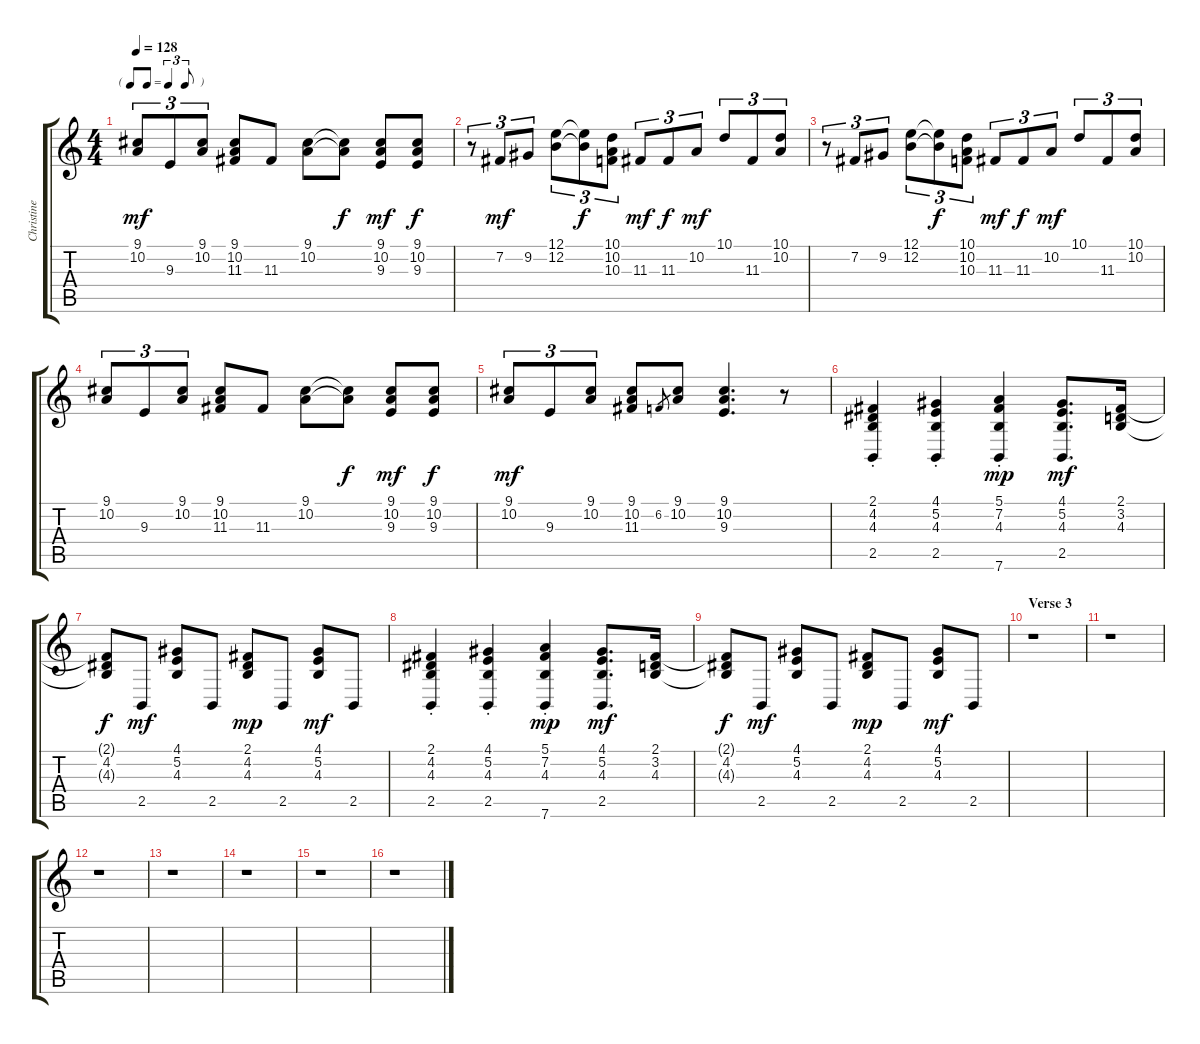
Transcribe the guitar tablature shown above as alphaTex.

\track ("Christine McVie - Tack Piano" "Christine ") {instrument honkytonkpiano}
\staff {score tabs}
\tuning (E4 B3 G3 D3 A2 E2) {hide}
\ts (4 4)
\tf triplet8th
\tempo 128
\clef g2
\ks c
(9.1 10.2).8{tu (3 2) dy mf} 9.3.8{tu (3 2)} (9.1 10.2).8{tu (3 2)} (9.1 10.2 11.3).8 11.3.8 (9.1 10.2).8 (9.1{t} 10.2{t}).8{dy f} (9.1 10.2 9.3).8{dy mf} (9.1 10.2 9.3).8{dy f} |
r.8{tu (3 2)} 7.2.8{tu (3 2) dy mf} 9.2.8{tu (3 2)} (12.1 12.2).8{tu (3 2)} (12.1{t} 12.2{t}).8{tu (3 2) dy f} (10.1 10.2 10.3).8{tu (3 2)} 11.3.8{tu (3 2) dy mf} 11.3.8{tu (3 2) dy f} 10.2.8{tu (3 2) dy mf} 10.1.8{tu (3 2)} 11.3.8{tu (3 2)} (10.1 10.2).8{tu (3 2)} |
r.8{tu (3 2)} 7.2.8{tu (3 2)} 9.2.8{tu (3 2)} (12.1 12.2).8{tu (3 2)} (12.1{t} 12.2{t}).8{tu (3 2) dy f} (10.1 10.2 10.3).8{tu (3 2)} 11.3.8{tu (3 2) dy mf} 11.3.8{tu (3 2) dy f} 10.2.8{tu (3 2) dy mf} 10.1.8{tu (3 2)} 11.3.8{tu (3 2)} (10.1 10.2).8{tu (3 2)} |
(9.1 10.2).8{tu (3 2)} 9.3.8{tu (3 2)} (9.1 10.2).8{tu (3 2)} (9.1 10.2 11.3).8 11.3.8 (9.1 10.2).8 (9.1{t} 10.2{t}).8{dy f} (9.1 10.2 9.3).8{dy mf} (9.1 10.2 9.3).8{dy f} |
(9.1 10.2).8{tu (3 2) dy mf} 9.3.8{tu (3 2)} (9.1 10.2).8{tu (3 2)} (9.1 10.2 11.3).8 6.2.8{gr} (9.1 10.2).8 (9.1 10.2 9.3).4{d} r.8 |
(2.1{st} 4.2{st} 4.3{st} 2.5{st}).4 (4.1{st} 5.2{st} 4.3{st} 2.5{st}).4 (5.1{st} 7.2{st} 4.3{st} 7.6{st}).4{dy mp} (4.1 5.2 4.3 2.5).8{d dy mf} (2.1 3.2 4.3).16 |
(2.1{t} 4.2 4.3{t}).8{dy f} 2.5.8{dy mf} (4.1 5.2 4.3).8 2.5.8 (2.1 4.2 4.3).8{dy mp} 2.5.8 (4.1 5.2 4.3).8{dy mf} 2.5.8 |
(2.1{st} 4.2{st} 4.3{st} 2.5{st}).4 (4.1{st} 5.2{st} 4.3{st} 2.5{st}).4 (5.1{st} 7.2{st} 4.3{st} 7.6{st}).4{dy mp} (4.1 5.2 4.3 2.5).8{d dy mf} (2.1 3.2 4.3).16 |
(2.1{t} 4.2 4.3{t}).8{dy f} 2.5.8{dy mf} (4.1 5.2 4.3).8 2.5.8 (2.1 4.2 4.3).8{dy mp} 2.5.8 (4.1 5.2 4.3).8{dy mf} 2.5.8 |
\section ("" "Verse 3")
r.1 |
r.1 |
r.1 |
r.1 |
r.1 |
r.1 |
r.1
